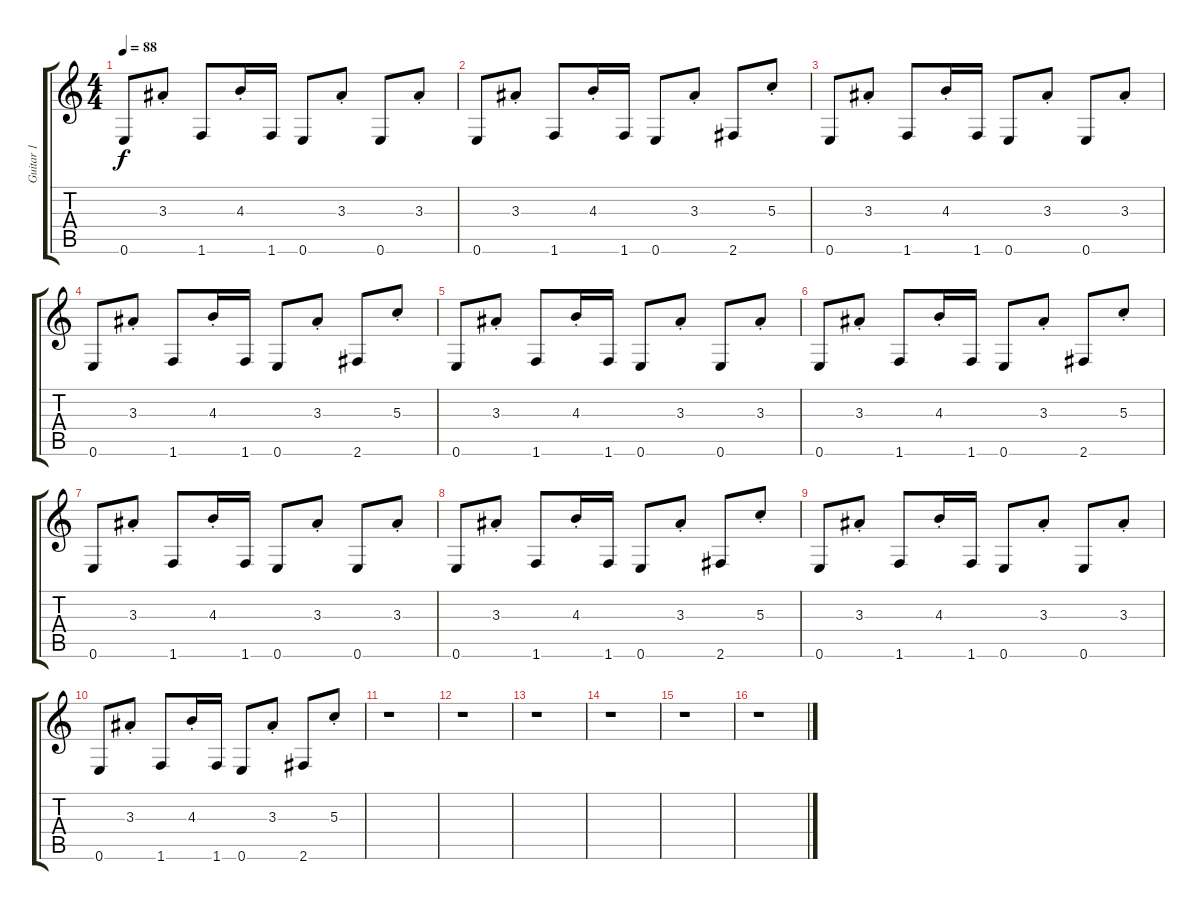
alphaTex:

\track ("Guitar 1" "Guitar 1") {instrument acousticguitarsteel}
\staff {score tabs}
\tuning (E4 B3 G3 D3 A2 E2) {hide}
\ts (4 4)
\tempo 88
\clef g2
\ks c
0.6.8{dy f} 3.3{st}.8 1.6.8 4.3{st}.16 1.6.16 0.6.8 3.3{st}.8 0.6.8 3.3{st}.8 |
0.6.8 3.3{st}.8 1.6.8 4.3{st}.16 1.6.16 0.6.8 3.3{st}.8 2.6.8 5.3{st}.8 |
0.6.8 3.3{st}.8 1.6.8 4.3{st}.16 1.6.16 0.6.8 3.3{st}.8 0.6.8 3.3{st}.8 |
0.6.8 3.3{st}.8 1.6.8 4.3{st}.16 1.6.16 0.6.8 3.3{st}.8 2.6.8 5.3{st}.8 |
0.6.8 3.3{st}.8 1.6.8 4.3{st}.16 1.6.16 0.6.8 3.3{st}.8 0.6.8 3.3{st}.8 |
0.6.8 3.3{st}.8 1.6.8 4.3{st}.16 1.6.16 0.6.8 3.3{st}.8 2.6.8 5.3{st}.8 |
0.6.8 3.3{st}.8 1.6.8 4.3{st}.16 1.6.16 0.6.8 3.3{st}.8 0.6.8 3.3{st}.8 |
0.6.8 3.3{st}.8 1.6.8 4.3{st}.16 1.6.16 0.6.8 3.3{st}.8 2.6.8 5.3{st}.8 |
0.6.8 3.3{st}.8 1.6.8 4.3{st}.16 1.6.16 0.6.8 3.3{st}.8 0.6.8 3.3{st}.8 |
0.6.8 3.3{st}.8 1.6.8 4.3{st}.16 1.6.16 0.6.8 3.3{st}.8 2.6.8 5.3{st}.8 |
r.1 |
r.1 |
r.1 |
r.1 |
r.1 |
r.1
